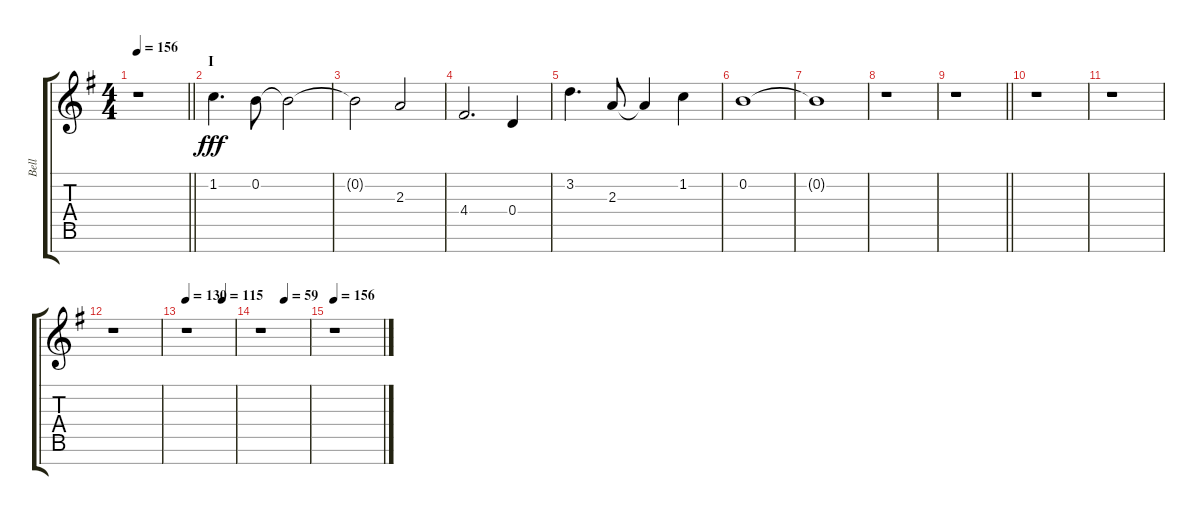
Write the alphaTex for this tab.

\track ("Bell" "Bell") {instrument tubularbells}
\staff {score tabs}
\tuning (E5 B4 G4 D4 A3 E3 B2) {hide}
\ts (4 4)
\tempo 156
\clef g2
\barLineRight lightlight
\ks g
r.1{dy fff} |
\section ("" "I")
1.2.4{d} 0.2.8 0.2{t}.2 |
0.2{t}.2 2.3.2 |
4.4.2{d} 0.4.4 |
3.2.4{d} 2.3.8 2.3{t}.4 1.2.4 |
0.2.1 |
0.2{t}.1 |
r.1 |
\barLineRight lightlight
r.1 |
r.1 |
r.1 |
r.1 |
\tempo 130
\tempo (115 0.75)
r.1 |
\tempo (59 0.5)
r.1 |
\tempo 156
r.1
